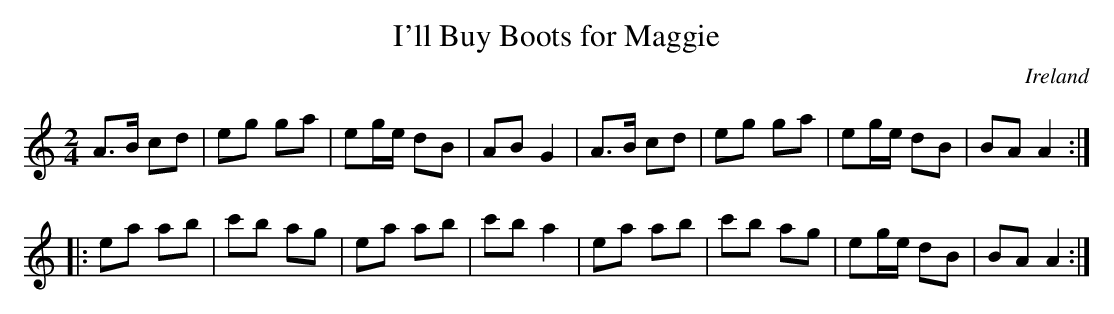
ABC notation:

X:1
T:I'll Buy Boots for Maggie
L:1/8
M:2/4
O:Ireland
K:A minor
A>B cd|eg ga|eg/e/ dB|AB G2|\
A>B cd|eg ga|eg/e/ dB|BA A2:|
|:ea ab|c'b ag|ea ab|c'b a2|\
ea ab|c'b ag|eg/e/ dB|BA A2:|
